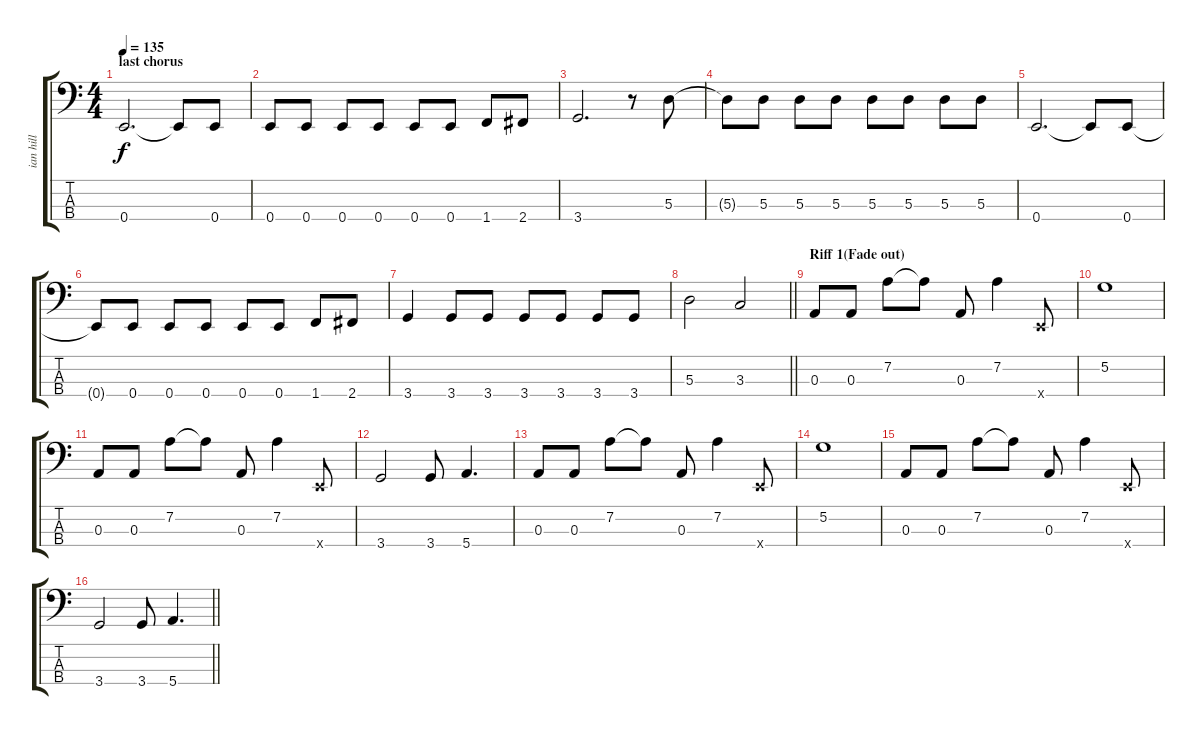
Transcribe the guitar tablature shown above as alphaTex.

\track ("ian hill" "ian hill") {instrument acousticguitarsteel}
\staff {score tabs}
\tuning (G2 D2 A1 E1) {hide}
\ts (4 4)
\section ("" "last chorus")
\tempo 135
\clef f4
\ks c
0.4.2{d dy f} 0.4{t}.8 0.4.8 |
0.4.8 0.4.8 0.4.8 0.4.8 0.4.8 0.4.8 1.4.8 2.4.8 |
3.4.2{d} r.8 5.3.8 |
5.3{t}.8 5.3.8 5.3.8 5.3.8 5.3.8 5.3.8 5.3.8 5.3.8 |
0.4.2{d} 0.4{t}.8 0.4.8 |
0.4{t}.8 0.4.8 0.4.8 0.4.8 0.4.8 0.4.8 1.4.8 2.4.8 |
3.4.4 3.4.8 3.4.8 3.4.8 3.4.8 3.4.8 3.4.8 |
\barLineRight lightlight
5.3.2 3.3.2 |
\section ("" "Riff 1(Fade out)")
0.3.8{balance 10} 0.3.8 7.2.8 7.2{t}.8 0.3.8 7.2.4 0.4{x}.8 |
5.2.1 |
0.3.8{balance 10} 0.3.8 7.2.8 7.2{t}.8 0.3.8 7.2.4 0.4{x}.8 |
3.4.2 3.4.8 5.4.4{d} |
0.3.8{balance 10} 0.3.8 7.2.8 7.2{t}.8 0.3.8 7.2.4 0.4{x}.8 |
5.2.1 |
0.3.8{balance 10} 0.3.8 7.2.8 7.2{t}.8 0.3.8 7.2.4 0.4{x}.8 |
\barLineRight lightlight
3.4.2 3.4.8 5.4.4{d}
